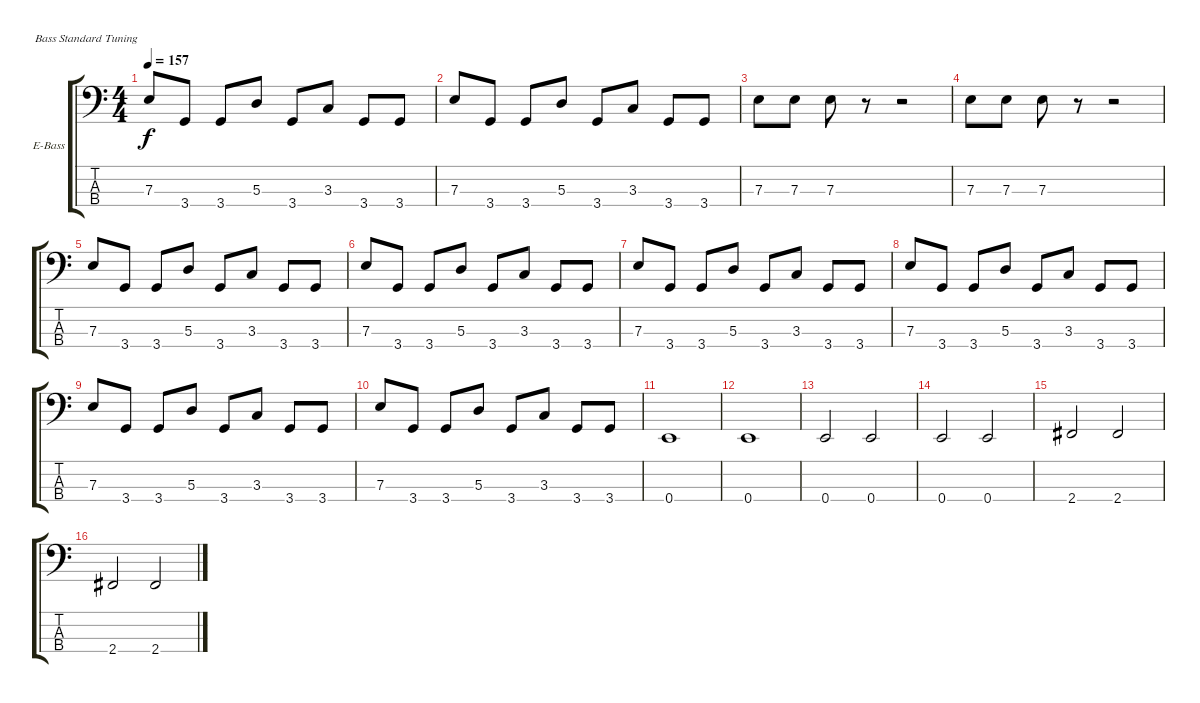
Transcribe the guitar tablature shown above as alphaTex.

\defaultSystemsLayout 4
\bracketExtendMode groupsimilarinstruments
\firstSystemTrackNameOrientation horizontal
\otherSystemsTrackNameOrientation horizontal
\track ("Electric Bass" "E-Bass") {instrument electricbassfinger}
\staff {score tabs}
\tuning (G2 D2 A1 E1)
\ts (4 4)
\tempo 157
\clef f4
\ks c
7.3.8{dy f} 3.4.8 3.4.8 5.3.8 3.4.8 3.3.8 3.4.8 3.4.8 |
7.3.8 3.4.8 3.4.8 5.3.8 3.4.8 3.3.8 3.4.8 3.4.8 |
7.3.8 7.3.8 7.3.8 r.8 r.2 |
7.3.8 7.3.8 7.3.8 r.8 r.2 |
7.3.8 3.4.8 3.4.8 5.3.8 3.4.8 3.3.8 3.4.8 3.4.8 |
7.3.8 3.4.8 3.4.8 5.3.8 3.4.8 3.3.8 3.4.8 3.4.8 |
7.3.8 3.4.8 3.4.8 5.3.8 3.4.8 3.3.8 3.4.8 3.4.8 |
7.3.8 3.4.8 3.4.8 5.3.8 3.4.8 3.3.8 3.4.8 3.4.8 |
7.3.8 3.4.8 3.4.8 5.3.8 3.4.8 3.3.8 3.4.8 3.4.8 |
7.3.8 3.4.8 3.4.8 5.3.8 3.4.8 3.3.8 3.4.8 3.4.8 |
0.4.1 |
0.4.1 |
0.4.2 0.4.2 |
0.4.2 0.4.2 |
2.4.2 2.4.2 |
2.4.2 2.4.2
